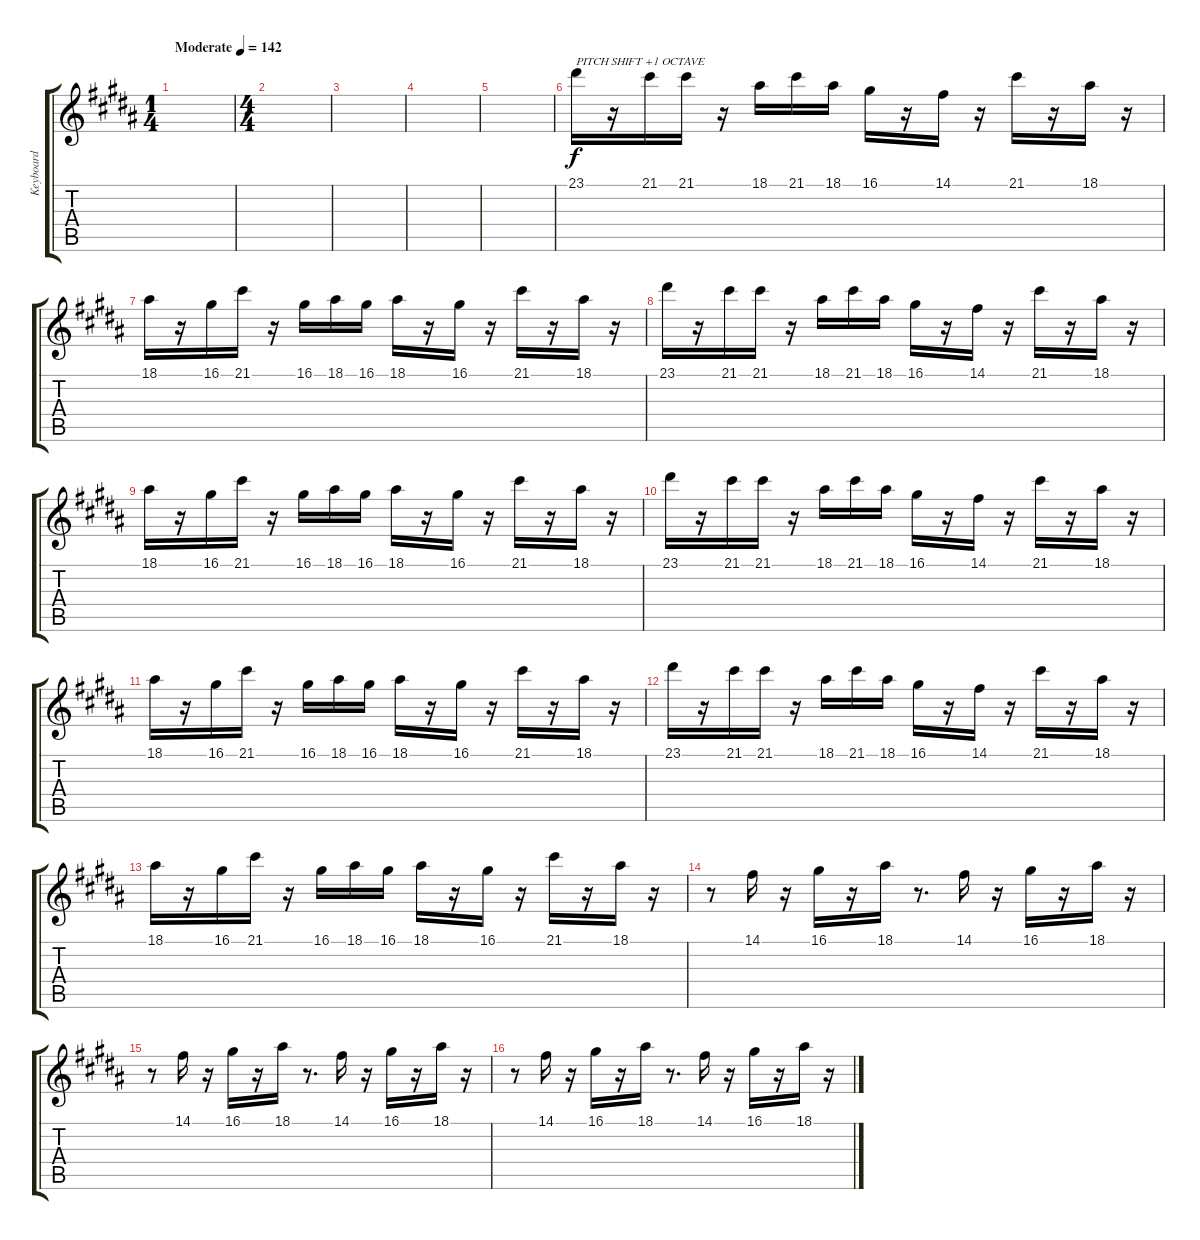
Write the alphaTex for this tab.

\track ("Keyboard" "Keyboard") {instrument lead2sawtooth}
\staff {score tabs}
\tuning (E4 B3 G3 D3 A2 E2) {hide}
\ts (1 4)
\tempo (142 "Moderate")
\clef g2
\ks b
|
\ts (4 4)
|
|
|
|
23.1.16{txt "PITCH SHIFT +1 OCTAVE"} r.16 21.1.16 21.1.16 r.16 18.1.16 21.1.16 18.1.16 16.1.16 r.16 14.1.16 r.16 21.1.16 r.16 18.1.16 r.16 |
18.1.16 r.16 16.1.16 21.1.16 r.16 16.1.16 18.1.16 16.1.16 18.1.16 r.16 16.1.16 r.16 21.1.16 r.16 18.1.16 r.16 |
23.1.16 r.16 21.1.16 21.1.16 r.16 18.1.16 21.1.16 18.1.16 16.1.16 r.16 14.1.16 r.16 21.1.16 r.16 18.1.16 r.16 |
18.1.16 r.16 16.1.16 21.1.16 r.16 16.1.16 18.1.16 16.1.16 18.1.16 r.16 16.1.16 r.16 21.1.16 r.16 18.1.16 r.16 |
23.1.16 r.16 21.1.16 21.1.16 r.16 18.1.16 21.1.16 18.1.16 16.1.16 r.16 14.1.16 r.16 21.1.16 r.16 18.1.16 r.16 |
18.1.16 r.16 16.1.16 21.1.16 r.16 16.1.16 18.1.16 16.1.16 18.1.16 r.16 16.1.16 r.16 21.1.16 r.16 18.1.16 r.16 |
23.1.16 r.16 21.1.16 21.1.16 r.16 18.1.16 21.1.16 18.1.16 16.1.16 r.16 14.1.16 r.16 21.1.16 r.16 18.1.16 r.16 |
18.1.16 r.16 16.1.16 21.1.16 r.16 16.1.16 18.1.16 16.1.16 18.1.16 r.16 16.1.16 r.16 21.1.16 r.16 18.1.16 r.16 |
r.8 14.1.16 r.16 16.1.16 r.16 18.1.16 r.8{d} 14.1.16 r.16 16.1.16 r.16 18.1.16 r.16 |
r.8 14.1.16 r.16 16.1.16 r.16 18.1.16 r.8{d} 14.1.16 r.16 16.1.16 r.16 18.1.16 r.16 |
r.8 14.1.16 r.16 16.1.16 r.16 18.1.16 r.8{d} 14.1.16 r.16 16.1.16 r.16 18.1.16 r.16
